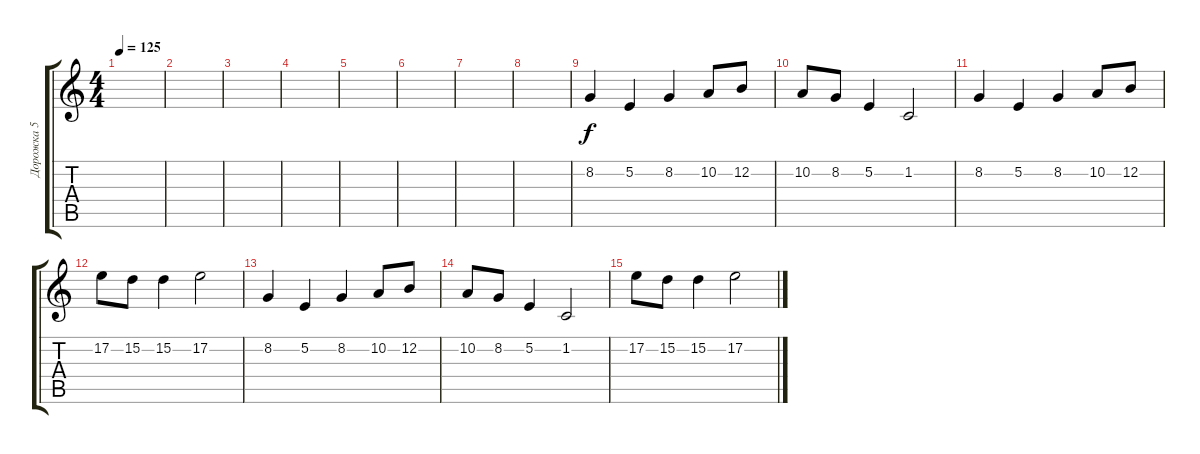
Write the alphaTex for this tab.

\track ("Дорожка 5" "Дорожка 5") {instrument violin}
\staff {score tabs}
\tuning (E4 B3 G3 D3 A2 E2) {hide}
\ts (4 4)
\tempo 125
\clef g2
\ks c
|
|
|
|
|
|
|
|
8.2.4 5.2.4 8.2.4 10.2.8 12.2.8 |
10.2.8 8.2.8 5.2.4 1.2.2 |
8.2.4 5.2.4 8.2.4 10.2.8 12.2.8 |
17.2.8 15.2.8 15.2.4 17.2.2 |
8.2.4 5.2.4 8.2.4 10.2.8 12.2.8 |
10.2.8 8.2.8 5.2.4 1.2.2 |
17.2.8 15.2.8 15.2.4 17.2.2
